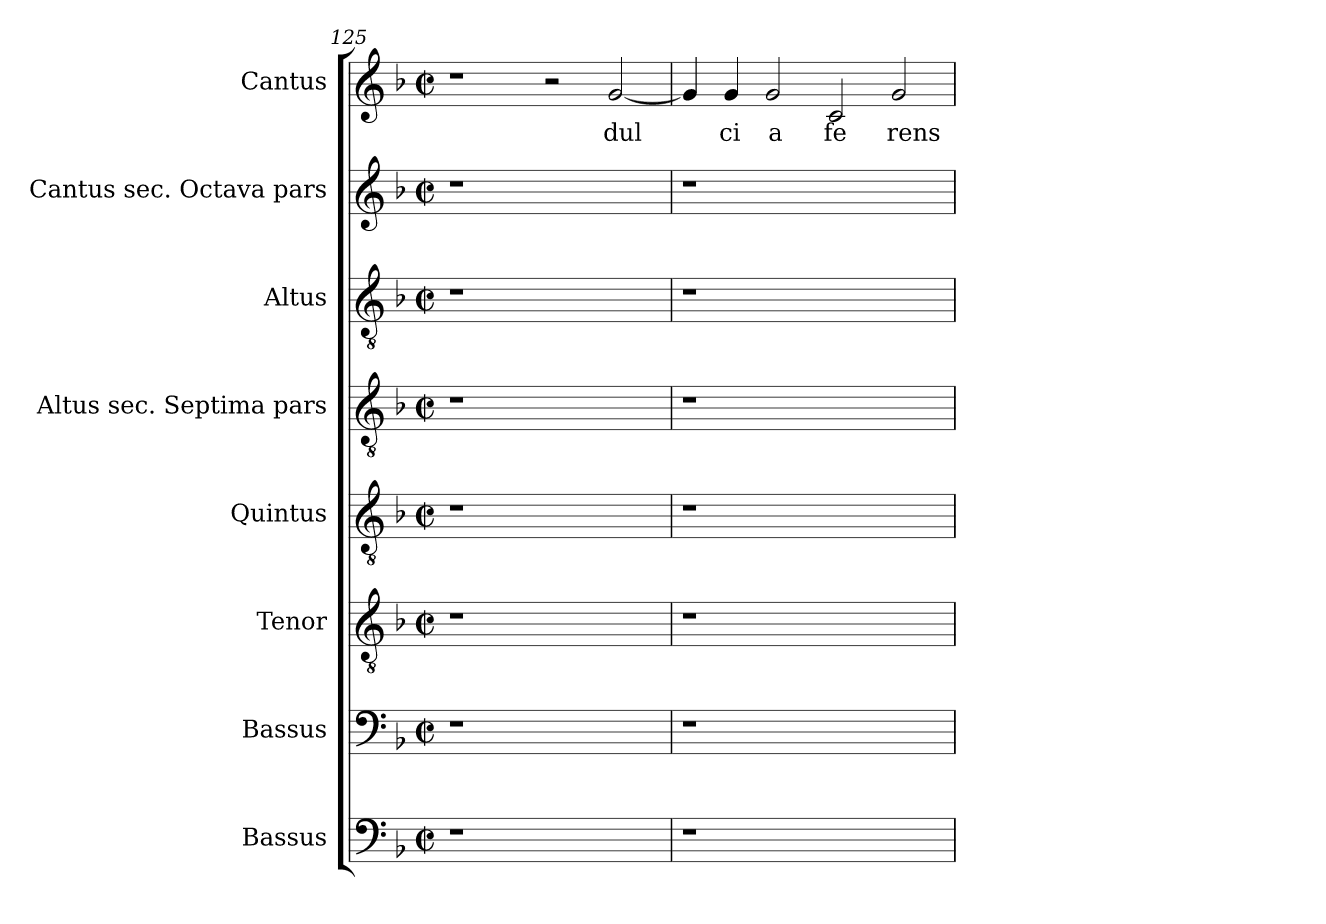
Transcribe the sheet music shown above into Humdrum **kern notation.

**kern	**kern	**kern	**kern	**kern	**kern	**kern	**kern	**text
*part8	*part7	*part6	*part5	*part4	*part3	*part2	*part1	*part1
*staff8	*staff7	*staff6	*staff5	*staff4	*staff3	*staff2	*staff1	*staff1
*I"Bassus	*I"Bassus	*I"Tenor	*I"Quintus	*I"Altus sec. Septima pars	*I"Altus	*I"Cantus sec. Octava pars	*I"Cantus	*
*	*I'Bassus	*I'Tenor	*I'Quintus	*	*I'Altus	*	*I'Cantus	*
*clefF4	*clefF4	*clefGv2	*clefGv2	*clefGv2	*clefGv2	*clefG2	*clefG2	*
*k[b-]	*k[b-]	*k[b-]	*k[b-]	*k[b-]	*k[b-]	*k[b-]	*k[b-]	*
*F:	*F:	*F:	*F:	*F:	*F:	*F:	*F:	*
*M2/2	*M2/2	*M2/2	*M2/2	*M2/2	*M2/2	*M2/2	*M2/2	*
*met(c|)	*met(c|)	*met(c|)	*met(c|)	*met(c|)	*met(c|)	*met(c|)	*met(c|)	*
=125	=125	=125	=125	=125	=125	=125	=125	=125
1r	1r	1r	1r	1r	1r	1r	1r	.
1ryy	1ryy	1ryy	1ryy	1ryy	1ryy	1ryy	2r	.
!	!	!	!	!	!	!	!	!LO:LY:b
.	.	.	.	.	.	.	[<2g/	dul
=126	=126	=126	=126	=126	=126	=126	=126	=126
1r	1r	1r	1r	1r	1r	1r	4g/]	.
!	!	!	!	!	!	!	!	!LO:LY:b
.	.	.	.	.	.	.	4g/	ci
!	!	!	!	!	!	!	!	!LO:LY:b
.	.	.	.	.	.	.	2g/	a
!	!	!	!	!	!	!	!	!LO:LY:b
1ryy	1ryy	1ryy	1ryy	1ryy	1ryy	1ryy	2c/	fe
!	!	!	!	!	!	!	!	!LO:LY:b
.	.	.	.	.	.	.	2g/	rens
=	=	=	=	=	=	=	=	=
*-	*-	*-	*-	*-	*-	*-	*-	*-
